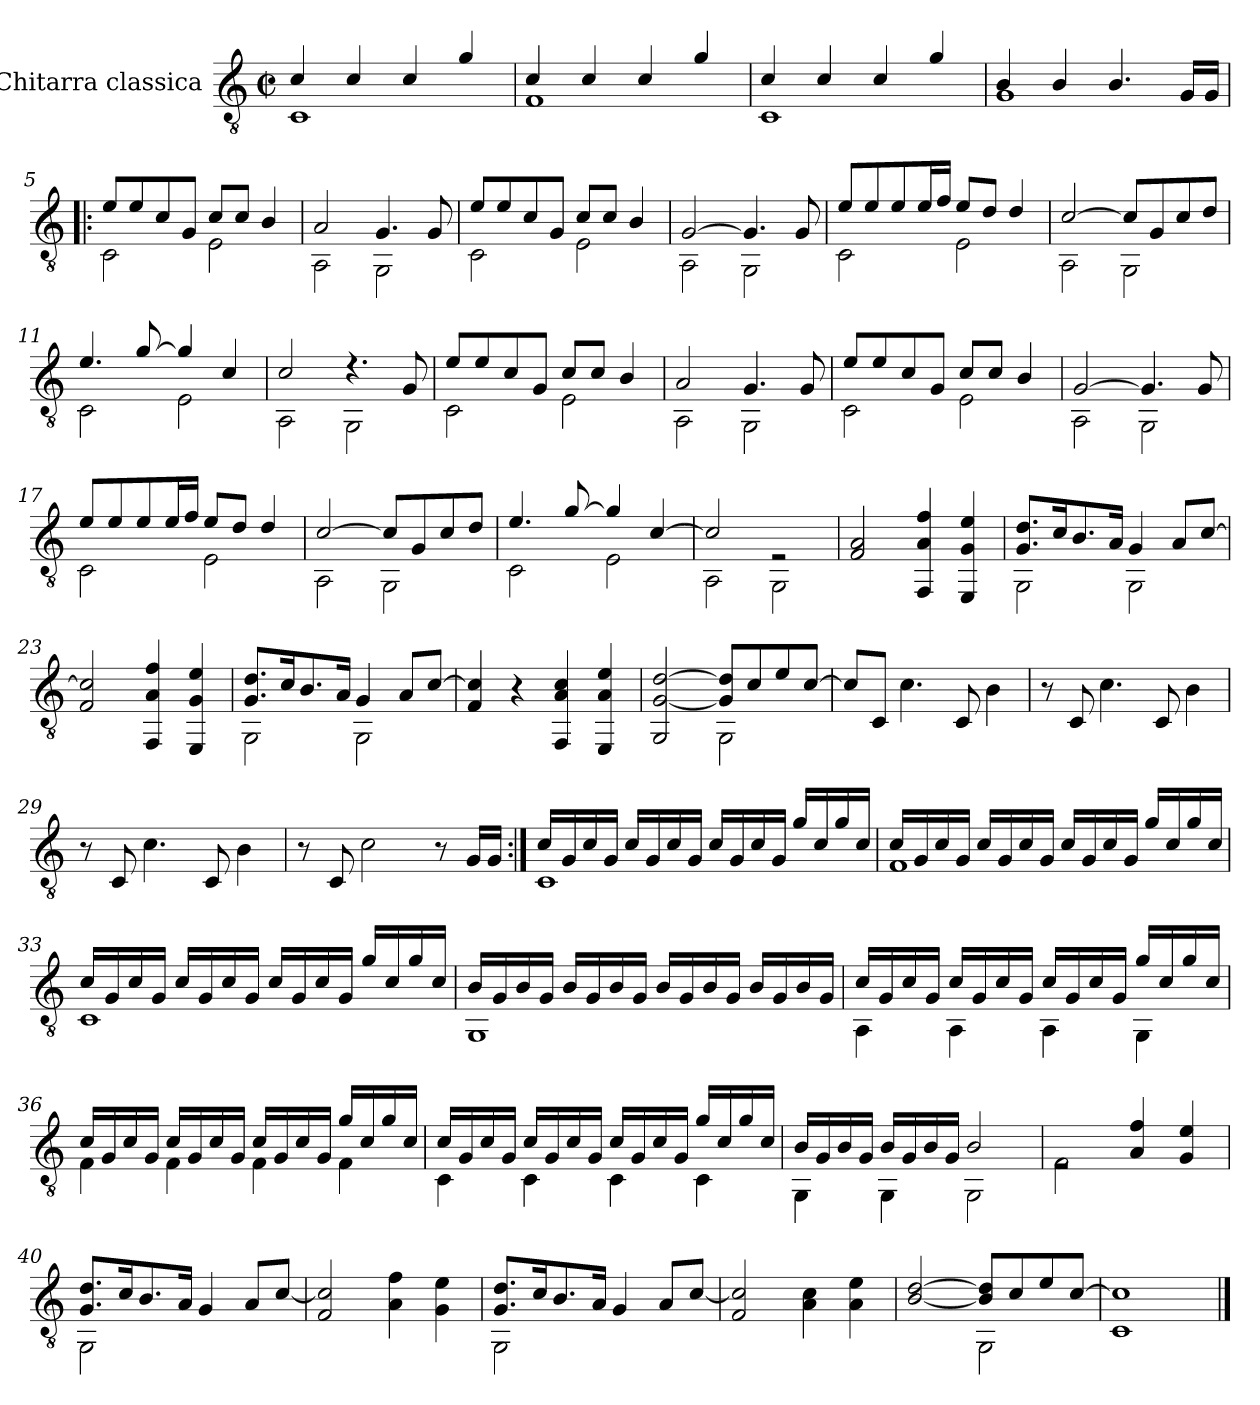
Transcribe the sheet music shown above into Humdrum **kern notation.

**kern
*part1
*staff1
*I"Chitarra classica
*I'Chit. cl.
*clefGv2
*k[]
*M2/2
*met(c|)
=1
*^
4c/	1C
4c/	.
4c/	.
4g/	.
=2	=2
4c/	1F
4c/	.
4c/	.
4g/	.
=3	=3
4c/	1C
4c/	.
4c/	.
4g/	.
=4	=4
4B/	1G
4B/	.
4.B/	.
16G/LL	.
16G/JJ	.
!!LO:LB:g=z	!!
=5!|:	=5!|:
8e/L	2C\
8e/	.
8c/	.
8G/J	.
8c/L	2E\
8c/J	.
4B/	.
=6	=6
2A/	2AA\
4.G/	2GG\
8G/	.
=7	=7
8e/L	2C\
8e/	.
8c/	.
8G/J	.
8c/L	2E\
8c/J	.
4B/	.
=8	=8
[2G/	2AA\
4.G/]	2GG\
8G/	.
=9	=9
8e/L	2C\
8e/	.
8e/	.
16e/L	.
16f/JJ	.
8e/L	2E\
8d/J	.
4d/	.
!!LO:LB:g=z	!!
=10	=10
[2c/	2AA\
8c/L]	2GG\
8G/	.
8c/	.
8d/J	.
=11	=11
4.e/	2C\
[8g/	.
4g/]	2E\
4c/	.
=12	=12
2c/	2AA\
4.r	2GG\
8G/	.
=13	=13
8e/L	2C\
8e/	.
8c/	.
8G/J	.
8c/L	2E\
8c/J	.
4B/	.
=14	=14
2A/	2AA\
4.G/	2GG\
8G/	.
=15	=15
8e/L	2C\
8e/	.
8c/	.
8G/J	.
8c/L	2E\
8c/J	.
4B/	.
=16	=16
[2G/	2AA\
4.G/]	2GG\
8G/	.
!!LO:LB:g=z	!!
=17	=17
8e/L	2C\
8e/	.
8e/	.
16e/L	.
16f/JJ	.
8e/L	2E\
8d/J	.
4d/	.
=18	=18
[2c/	2AA\
8c/L]	2GG\
8G/	.
8c/	.
8d/J	.
=19	=19
4.e/	2C\
[8g/	.
4g/]	2E\
[4c/	.
=20	=20
2c/]	2AA\
2rE	2GG\
*v	*v
!!LO:LB:g=z
=21
2F/ 2A/
4FF/ 4A/ 4f/
4EE/ 4G/ 4e/
=22
*^
8.G/ 8.d/L	2GG\
16c/K	.
8.B/	.
16A/Jk	.
4G/	2GG\
8A/L	.
[8c/J	.
*v	*v
=23
2F/ 2c/]
4FF/ 4A/ 4f/
4EE/ 4G/ 4e/
=24
*^
8.G/ 8.d/L	2GG\
16c/K	.
8.B/	.
16A/Jk	.
4G/	2GG\
8A/L	.
[8c/J	.
*v	*v
!!LO:LB:g=z
=25
4F/ 4c/]
4r
4FF/ 4A/ 4c/
4EE/ 4A/ 4e/
=26
*^
2GG/ [2G/ [2d/	2ryy
8G/] 8d/]L	2GG\
8c/	.
8e/	.
[8c/J	.
*v	*v
=27
8c/L]
8C/J
4.c\
8C/
4B\
=28
8r
8C/
4.c\
8C/
4B\
=29
8r
8C/
4.c\
8C/
4B\
=30
8r
8C/
2c\
8r
16G/LL
16G/JJ
!!LO:LB:g=z
=31:|!
*^
16c/LL	1C
16G/	.
16c/	.
16G/JJ	.
16c/LL	.
16G/	.
16c/	.
16G/JJ	.
16c/LL	.
16G/	.
16c/	.
16G/JJ	.
16g/LL	.
16c/	.
16g/	.
16c/JJ	.
=32	=32
16c/LL	1F
16G/	.
16c/	.
16G/JJ	.
16c/LL	.
16G/	.
16c/	.
16G/JJ	.
16c/LL	.
16G/	.
16c/	.
16G/JJ	.
16g/LL	.
16c/	.
16g/	.
16c/JJ	.
=33	=33
16c/LL	1C
16G/	.
16c/	.
16G/JJ	.
16c/LL	.
16G/	.
16c/	.
16G/JJ	.
16c/LL	.
16G/	.
16c/	.
16G/JJ	.
16g/LL	.
16c/	.
16g/	.
16c/JJ	.
!!LO:LB:g=z	!!
=34	=34
16B/LL	1GG
16G/	.
16B/	.
16G/JJ	.
16B/LL	.
16G/	.
16B/	.
16G/JJ	.
16B/LL	.
16G/	.
16B/	.
16G/JJ	.
16B/LL	.
16G/	.
16B/	.
16G/JJ	.
=35	=35
16c/LL	4AA\
16G/	.
16c/	.
16G/JJ	.
16c/LL	4AA\
16G/	.
16c/	.
16G/JJ	.
16c/LL	4AA\
16G/	.
16c/	.
16G/JJ	.
16g/LL	4GG\
16c/	.
16g/	.
16c/JJ	.
=36	=36
16c/LL	4F\
16G/	.
16c/	.
16G/JJ	.
16c/LL	4F\
16G/	.
16c/	.
16G/JJ	.
16c/LL	4F\
16G/	.
16c/	.
16G/JJ	.
16g/LL	4F\
16c/	.
16g/	.
16c/JJ	.
!!LO:LB:g=z	!!
=37	=37
16c/LL	4C\
16G/	.
16c/	.
16G/JJ	.
16c/LL	4C\
16G/	.
16c/	.
16G/JJ	.
16c/LL	4C\
16G/	.
16c/	.
16G/JJ	.
16g/LL	4C\
16c/	.
16g/	.
16c/JJ	.
=38	=38
16B/LL	4GG\
16G/	.
16B/	.
16G/JJ	.
16B/LL	4GG\
16G/	.
16B/	.
16G/JJ	.
2B/	2GG\
=39	=39
2rE	2F\
4A/ 4f/	2ryy
4G/ 4e/	.
=40	=40
8.G/ 8.d/L	2GG\
16c/K	.
8.B/	.
16A/Jk	.
4G/	2ryy
8A/L	.
[8c/J	.
*v	*v
=41
2F/ 2c/]
4A\ 4f\
4G\ 4e\
!!LO:LB:g=z
=42
*^
8.G/ 8.d/L	2GG\
16c/K	.
8.B/	.
16A/Jk	.
4G/	2ryy
8A/L	.
[8c/J	.
*v	*v
=43
2F/ 2c/]
4A\ 4c\
4A\ 4e\
=44
*^
[2B/ [2d/	2ryy
8B/] 8d/]L	2GG\
8c/	.
8e/	.
[8c/J	.
*v	*v
=45
1C 1c]
==
*-
